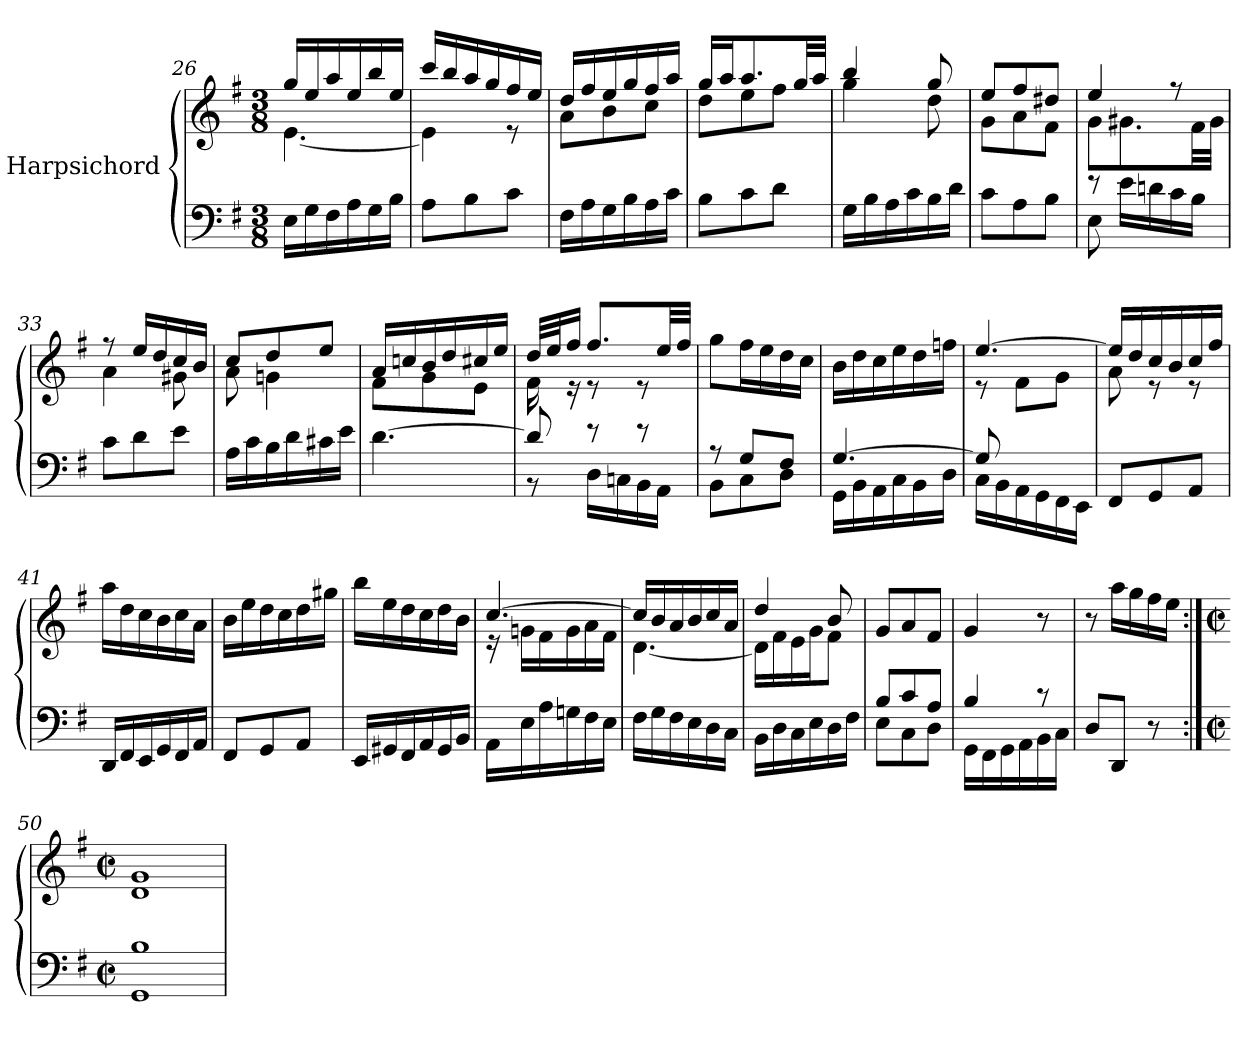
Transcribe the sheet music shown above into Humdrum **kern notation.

**kern	**kern
*part1	*part1
*staff2	*staff1
*I"Harpsichord	*
*clefF4	*clefG2
*k[f#]	*k[f#]
*G:	*G:
*M3/8	*M3/8
=26	=26
*	*^
16E\LL	16gg/LL	[4.e\
16G\	16ee/	.
16F#\	16aa/	.
16A\	16ee/	.
16G\	16bb/	.
16B\JJ	16ee/JJ	.
=27	=27	=27
8A\L	16ccc/LL	4e\]
.	16bb/	.
8B\	16aa/	.
.	16gg/	.
8c\J	16ff#/	8r
.	16ee/JJ	.
=28	=28	=28
16F#\LL	16dd/LL	8a\L
16A\	16ff#/	.
16G\	16ee/	8b\
16B\	16gg/	.
16A\	16ff#/	8cc\J
16c\JJ	16aa/JJ	.
=29	=29	=29
8B\L	16gg/LL	8dd\L
.	16aa/J	.
8c\	8.aa/	8ee\
8d\J	.	8ff#\J
.	32gg/LL	.
.	32aa/JJJ	.
=30	=30	=30
16G\LL	4bb/	4gg\
16B\	.	.
16A\	.	.
16c\	.	.
16B\	8gg/	8dd\
16d\JJ	.	.
!!LO:LB:g=z	!!
=31	=31	=31
8c\L	8ee/L	8g\L
8A\	8ff#/	8a\
8B\J	8dd#X/J	8f#\J
=32	=32	=32
*^	*	*
8r	8E\	4ee/	8g\L
16e\LL	4ryy	.	8.g#X\
16dni\	.	.	.
16c\	.	8r	.
16B\JJ	.	.	32f#\LL
.	.	.	32g#\JJJ
*v	*v	*	*
=33	=33	=33
8c\L	8r	4a\
8d\	16ee/LL	.
.	16dd/	.
8e\J	16cc/	8g#X\
.	16b/JJ	.
=34	=34	=34
16A\LL	8cc/L	8a\
16c\	.	.
16B\	8dd/	4gni\
16d\	.	.
16c#X\	8ee/J	.
16e\JJ	.	.
=35	=35	=35
[4.d\	16a/LL	8f#\L
.	16ccni/	.
.	16b/	8g\
.	16dd/	.
.	16cc#X/	8e\J
.	16ee/JJ	.
=36	=36	=36
*^	*	*
8d/]	8r	32dd/LLL	16f#\
.	.	32ee/J	.
.	.	16ff#/JJ	16r
8r	16D\LL	8.ff#/L	8r
.	16Cni\	.	.
8r	16BB\	.	8r
.	16AA\JJ	32ee/LL	.
.	.	32ff#/JJJ	.
*	*	*v	*v
!!LO:PB:g=z
=37	=37	=37
8r	8BB\L	8gg\L
8G/L	8C\	16ff#\L
.	.	16ee\
8F#/J	8D\J	16dd\
.	.	16cc\JJ
=38	=38	=38
[4.G/	16GG\LL	16b\LL
.	16BB\	16dd\
.	16AA\	16cc\
.	16C\	16ee\
.	16BB\	16dd\
.	16D\JJ	16ffn\JJ
=39	=39	=39
*	*	*^
8G/]	16C\LL	[4.ee/	8r
.	16BB\	.	.
4ryy	16AA\	.	8f#i\L
.	16GG\	.	.
.	16FF#i\	.	8g\J
.	16EE\JJ	.	.
*v	*v	*	*
=40	=40	=40
8FF#/L	16ee/LL]	8a\
.	16dd/	.
8GG/	16cc/	8r
.	16b/	.
8AA/J	16cc/	8r
.	16ff#/JJ	.
*	*v	*v
=41	=41
16DD/LL	16aa\LL
16FF#/	16dd\
16EE/	16cc\
16GG/	16b\
16FF#/	16cc\
16AA/JJ	16a\JJ
=42	=42
8FF#/L	16b\LL
.	16ee\
8GG/	16dd\
.	16cc\
8AA/J	16dd\
.	16gg#X\JJ
!!LO:LB:g=z
=43	=43
16EE/LL	16bb\LL
16GG#X/	16ee\
16FF#/	16dd\
16AA/	16cc\
16GG#/	16dd\
16BB/JJ	16b\JJ
=44	=44
*	*^
16AA\LL	[4.cc/	16r
16E\	.	16gni\LL
16A\	.	16f#\
16Gni\	.	16g\
16F#\	.	16a\
16E\JJ	.	16f#\JJ
=45	=45	=45
16F#\LL	16cc/LL]	[4.d\
16G\	16b/	.
16F#\	16a/	.
16E\	16b/	.
16D\	16cc/	.
16C\JJ	16a/JJ	.
=46	=46	=46
16BB\LL	4dd/	16d\LL]
16D\	.	16f#\
16C\	.	16e\
16E\	.	16g\J
16D\	8b/	8f#\J
16F#\JJ	.	.
*	*v	*v
=47	=47
*^	*
8B/L	8E\L	8g/L
8c/	8C\	8a/
8A/J	8D\J	8f#/J
=48	=48	=48
4B/	16GG\LL	4g/
.	16FF#\	.
.	16GG\	.
.	16AA\	.
8r	16BB\	8r
.	16C\JJ	.
*v	*v	*
!!LO:LB:g=z
=49	=49
8D/L	8r
8DD/J	16aa\LL
.	16gg\
8r	16ff#\
.	16ee\JJ
=50:|!	=50:|!
*M2/2	*M2/2
*met(c|)	*met(c|)
1GG 1B	1d 1g
=	=
*-	*-
